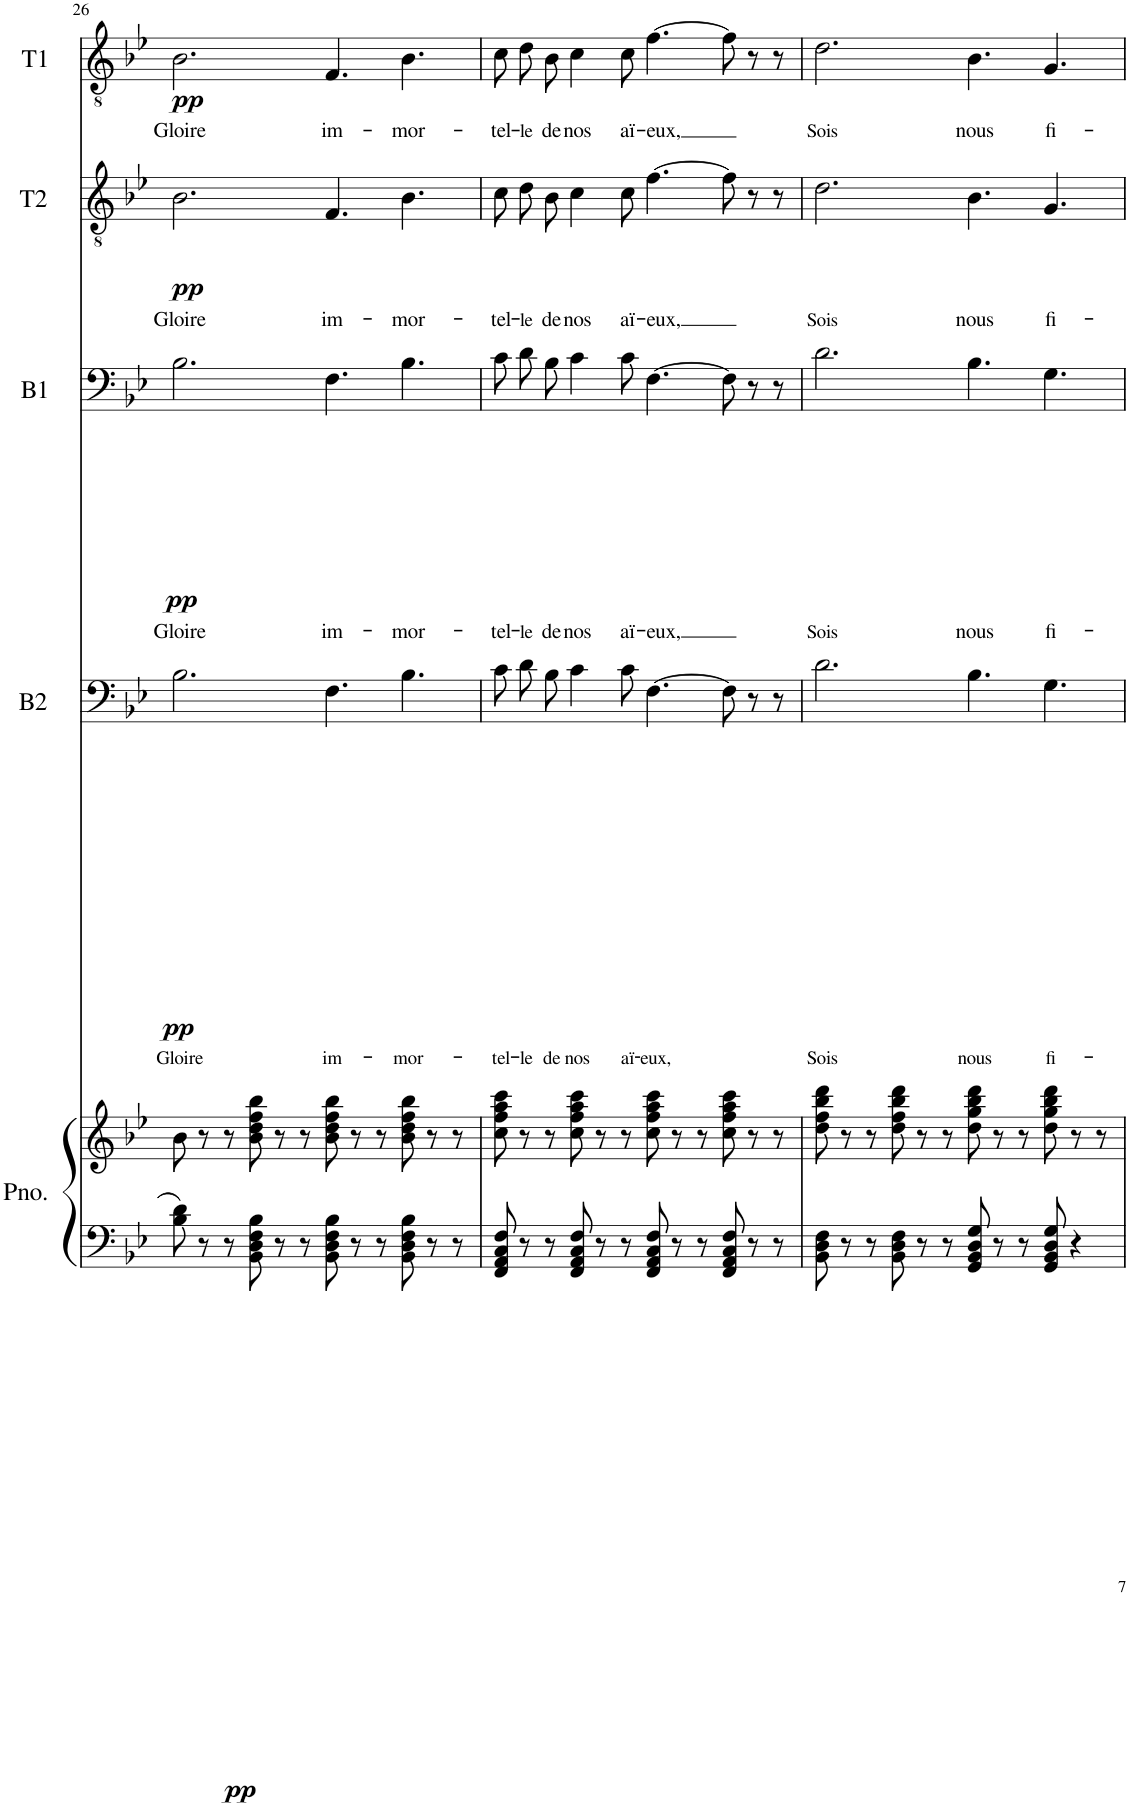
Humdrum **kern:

**kern	**kern	**dynam	**kern	**text	**dynam	**kern	**text	**dynam	**kern	**text	**dynam	**kern	**text	**dynam
*part5	*part5	*part5	*part4	*part4	*part4	*part3	*part3	*part3	*part2	*part2	*part2	*part1	*part1	*part1
*staff6	*staff5	*staff5/6	*staff4	*staff4	*staff4	*staff3	*staff3	*staff3	*staff2	*staff2	*staff2	*staff1	*staff1	*staff1
*I"Piano	*	*	*I"B2	*	*	*I"B1	*	*	*I"T2	*	*	*I"T1	*	*
*I'Pno.	*	*	*I'B2	*	*	*I'B1	*	*	*I'T2	*	*	*I'T1	*	*
!!LO:PB:g=z
*clefF4	*clefG2	*	*clefF4	*	*	*clefF4	*	*	*clefGv2	*	*	*clefGv2	*	*
*k[b-e-]	*k[b-e-]	*	*k[b-e-]	*	*	*k[b-e-]	*	*	*k[b-e-]	*	*	*k[b-e-]	*	*
*M12/8	*M12/8	*	*M12/8	*	*	*M12/8	*	*	*M12/8	*	*	*M12/8	*	*
=26	=26	=26	=26	=26	=26	=26	=26	=26	=26	=26	=26	=26	=26	=26
!	!	!	!	!LO:LY:b	!LO:DY:b	!	!LO:LY:b	!LO:DY:b	!	!LO:LY:b	!LO:DY:b	!	!LO:LY:b	!LO:DY:b
8B-\ 8d\	8b-\	.	2.B-\	Gloire	pp	2.B-\	Gloire	pp	2.B-\	Gloire	pp	2.B-\	Gloire	pp
!	!	!LO:DY:b=2	!	!	!	!	!	!	!	!	!	!	!	!
8r	8r	pp	.	.	.	.	.	.	.	.	.	.	.	.
8r	8r	.	.	.	.	.	.	.	.	.	.	.	.	.
8BB-\ 8D\ 8F\ 8B-\	8b-\ 8dd\ 8ff\ 8bb-\	.	.	.	.	.	.	.	.	.	.	.	.	.
8r	8r	.	.	.	.	.	.	.	.	.	.	.	.	.
8r	8r	.	.	.	.	.	.	.	.	.	.	.	.	.
!	!	!	!	!LO:LY:b	!	!	!LO:LY:b	!	!	!LO:LY:b	!	!	!LO:LY:b	!
8BB-\ 8D\ 8F\ 8B-\	8b-\ 8dd\ 8ff\ 8bb-\	.	4.F\	im-	.	4.F\	im-	.	4.F/	im-	.	4.F/	im-	.
8r	8r	.	.	.	.	.	.	.	.	.	.	.	.	.
8r	8r	.	.	.	.	.	.	.	.	.	.	.	.	.
!	!	!	!	!LO:LY:b	!	!	!LO:LY:b	!	!	!LO:LY:b	!	!	!LO:LY:b	!
8BB-\ 8D\ 8F\ 8B-\	8b-\ 8dd\ 8ff\ 8bb-\	.	4.B-\	-mor-	.	4.B-\	-mor-	.	4.B-\	-mor-	.	4.B-\	-mor-	.
8r	8r	.	.	.	.	.	.	.	.	.	.	.	.	.
8r	8r	.	.	.	.	.	.	.	.	.	.	.	.	.
=27	=27	=27	=27	=27	=27	=27	=27	=27	=27	=27	=27	=27	=27	=27
!	!	!	!	!LO:LY:b	!	!	!LO:LY:b	!	!	!LO:LY:b	!	!	!LO:LY:b	!
8FF/ 8AA/ 8C/ 8F/	8cc\ 8ff\ 8aa\ 8ccc\	.	8c\L	-tel-	.	8c\L	-tel-	.	8c\L	-tel-	.	8c\L	-tel-	.
!	!	!	!	!LO:LY:b	!	!	!LO:LY:b	!	!	!LO:LY:b	!	!	!LO:LY:b	!
8r	8r	.	8d\	-le	.	8d\	-le	.	8d\	-le	.	8d\	-le	.
!	!	!	!	!LO:LY:b	!	!	!LO:LY:b	!	!	!LO:LY:b	!	!	!LO:LY:b	!
8r	8r	.	8B-\J	de	.	8B-\J	de	.	8B-\J	de	.	8B-\J	de	.
!	!	!	!	!LO:LY:b	!	!	!LO:LY:b	!	!	!LO:LY:b	!	!	!LO:LY:b	!
8FF/ 8AA/ 8C/ 8F/	8cc\ 8ff\ 8aa\ 8ccc\	.	4c\	nos	.	4c\	nos	.	4c\	nos	.	4c\	nos	.
8r	8r	.	.	.	.	.	.	.	.	.	.	.	.	.
!	!	!	!	!LO:LY:b	!	!	!LO:LY:b	!	!	!LO:LY:b	!	!	!LO:LY:b	!
8r	8r	.	8c\	aï-	.	8c\	aï-	.	8c\	aï-	.	8c\	aï-	.
!	!	!	!	!LO:LY:b	!	!	!LO:LY:b	!	!	!LO:LY:b	!	!	!LO:LY:b	!
8FF/ 8AA/ 8C/ 8F/	8cc\ 8ff\ 8aa\ 8ccc\	.	[4.F\	-eux,	.	[4.F\	-eux,	.	[4.f\	-eux,	.	[4.f\	-eux,	.
8r	8r	.	.	.	.	.	.	.	.	.	.	.	.	.
8r	8r	.	.	.	.	.	.	.	.	.	.	.	.	.
8FF/ 8AA/ 8C/ 8F/	8cc\ 8ff\ 8aa\ 8ccc\	.	8F\]	.	.	8F\]	.	.	8f\]	.	.	8f\]	.	.
8r	8r	.	8r	.	.	8r	.	.	8r	.	.	8r	.	.
8r	8r	.	8r	.	.	8r	.	.	8r	.	.	8r	.	.
=28	=28	=28	=28	=28	=28	=28	=28	=28	=28	=28	=28	=28	=28	=28
!	!	!	!	!LO:LY:b	!	!	!LO:LY:b	!	!	!LO:LY:b	!	!	!LO:LY:b	!
8BB-\ 8D\ 8F\	8dd\ 8ff\ 8bb-\ 8ddd\	.	2.d\	Sois	.	2.d\	Sois	.	2.d\	Sois	.	2.d\	Sois	.
8r	8r	.	.	.	.	.	.	.	.	.	.	.	.	.
8r	8r	.	.	.	.	.	.	.	.	.	.	.	.	.
8BB-\ 8D\ 8F\	8dd\ 8ff\ 8bb-\ 8ddd\	.	.	.	.	.	.	.	.	.	.	.	.	.
8r	8r	.	.	.	.	.	.	.	.	.	.	.	.	.
8r	8r	.	.	.	.	.	.	.	.	.	.	.	.	.
!	!	!	!	!LO:LY:b	!	!	!LO:LY:b	!	!	!LO:LY:b	!	!	!LO:LY:b	!
8GG/ 8BB-/ 8D/ 8G/	8dd\ 8gg\ 8bb-\ 8ddd\	.	4.B-\	nous	.	4.B-\	-nous	.	4.B-\	-nous	.	4.B-\	-nous	.
8r	8r	.	.	.	.	.	.	.	.	.	.	.	.	.
8r	8r	.	.	.	.	.	.	.	.	.	.	.	.	.
!	!	!	!	!LO:LY:b	!	!	!LO:LY:b	!	!	!LO:LY:b	!	!	!LO:LY:b	!
8GG/ 8BB-/ 8D/ 8G/	8dd\ 8gg\ 8bb-\ 8ddd\	.	4.G\	fi-	.	4.G\	ﬁ-	.	4.G/	ﬁ-	.	4.G/	ﬁ-	.
4r	8r	.	.	.	.	.	.	.	.	.	.	.	.	.
.	8r	.	.	.	.	.	.	.	.	.	.	.	.	.
=	=	=	=	=	=	=	=	=	=	=	=	=	=	=
*-	*-	*-	*-	*-	*-	*-	*-	*-	*-	*-	*-	*-	*-	*-
